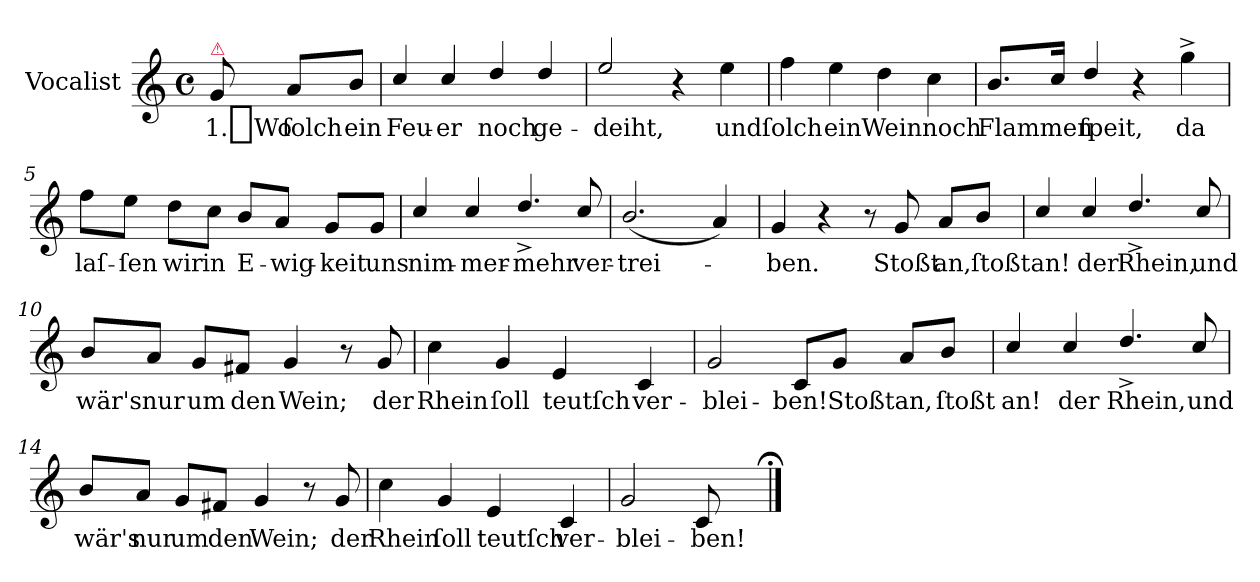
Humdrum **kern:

**kern	**text
*part1	*part1
*staff1	*staff1
*I"Vocalist	*
*clefG2	*
*k[]	*
*C:	*
*M4/4	*
*met(c)	*
=	=
!LO:TX:a:color=crimson:t=⚠	!
8g	1._Wo
8a/L	ſolch
8b/J	ein
=1	=1
4cc/	Feu-
4cc/	-er
4dd/	noch
4dd/	ge-
=2	=2
2ee/	-deiht,
4r	.
4ee	und
=3	=3
4ff	ſolch
4ee	ein
4dd	Wein
4cc	noch
=4	=4
8.b/L	Flammen
16cc/Jk	.
4dd/	ſpeit,
4r	.
4gg^	da
=5	=5
8ff\L	laſ-
8ee\J	-ſen
8dd\L	wir
8cc\J	in
8b/L	E-
8a/J	-wig-
8g/L	-keit
8g/J	uns
=6	=6
4cc/	nim-
4cc/	-mer-
4.dd^/	-mehr
8cc/	ver-
=7	=7
(2.b/	-trei-
4a)	.
=8	=8
4g	-ben.
4r	.
8r	.
8g	Stoßt
8a/L	an,
8b/J	ſtoßt
=9	=9
4cc/	an!
4cc/	der
4.dd^/	Rhein,
8cc/	und
=10	=10
8b/L	wär's
8a/J	nur
8g/L	um
8f#X/J	den
4g	Wein;
8r	.
8g	der
=11	=11
4cc	Rhein
4g	ſoll
4e	teutſch
4c	ver-
=12	=12
2g	-blei-
8c/L	-ben!
8g/J	Stoßt
8a/L	an,
8b/J	ſtoßt
=13	=13
4cc/	an!
4cc/	der
4.dd^/	Rhein,
8cc/	und
=14	=14
8b/L	wär's
8a/J	nur
8g/L	um
8f#X/J	den
4g	Wein;
8r	.
8g	der
=15	=15
4cc	Rhein
4g	ſoll
4e	teutſch
4c	ver-
=16	=16
2g	-blei-
8c	-ben!
==;	==;
*-	*-
